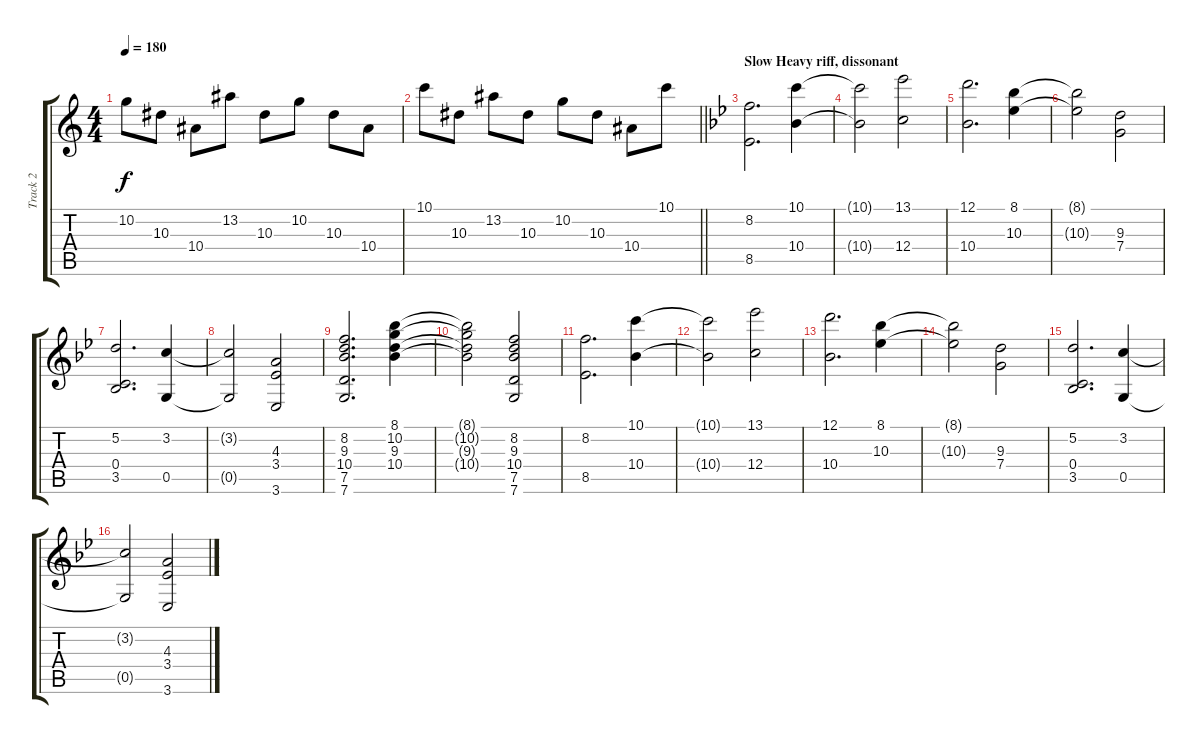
\track ("Track 2" "Track 2") {instrument electricguitarjazz}
\staff {score tabs}
\tuning (D4 A3 F3 C3 G2 C2) {hide}
\ts (4 4)
\tempo 180
\clef g2
\ks c
10.2.8{dy f} 10.3.8 10.4.8 13.2.8 10.3.8 10.2.8 10.3.8 10.4.8 |
\barLineRight lightlight
10.1.8 10.3.8 13.2.8 10.3.8 10.2.8 10.3.8 10.4.8 10.1.8 |
\section ("" "Slow Heavy riff, dissonant")
\ks gminor
(8.2 8.5).2{d} (10.1 10.4).4 |
(10.1{t} 10.4{t}).2 (13.1 12.4).2 |
(12.1 10.4).2{d} (8.1 10.3).4 |
(8.1{t} 10.3{t}).2 (9.3 7.4).2 |
(5.2 0.4 3.5).2{d} (3.2 0.5).4 |
(3.2{t} 0.5{t}).2 (4.3 3.4 3.6).2 |
(8.2 9.3 10.4 7.5 7.6).2{d} (8.1 10.2 9.3 10.4).4 |
(8.1{t} 10.2{t} 9.3{t} 10.4{t}).2 (8.2 9.3 10.4 7.5 7.6).2 |
(8.2 8.5).2{d} (10.1 10.4).4 |
(10.1{t} 10.4{t}).2 (13.1 12.4).2 |
(12.1 10.4).2{d} (8.1 10.3).4 |
(8.1{t} 10.3{t}).2 (9.3 7.4).2 |
(5.2 0.4 3.5).2{d} (3.2 0.5).4 |
(3.2{t} 0.5{t}).2 (4.3 3.4 3.6).2
